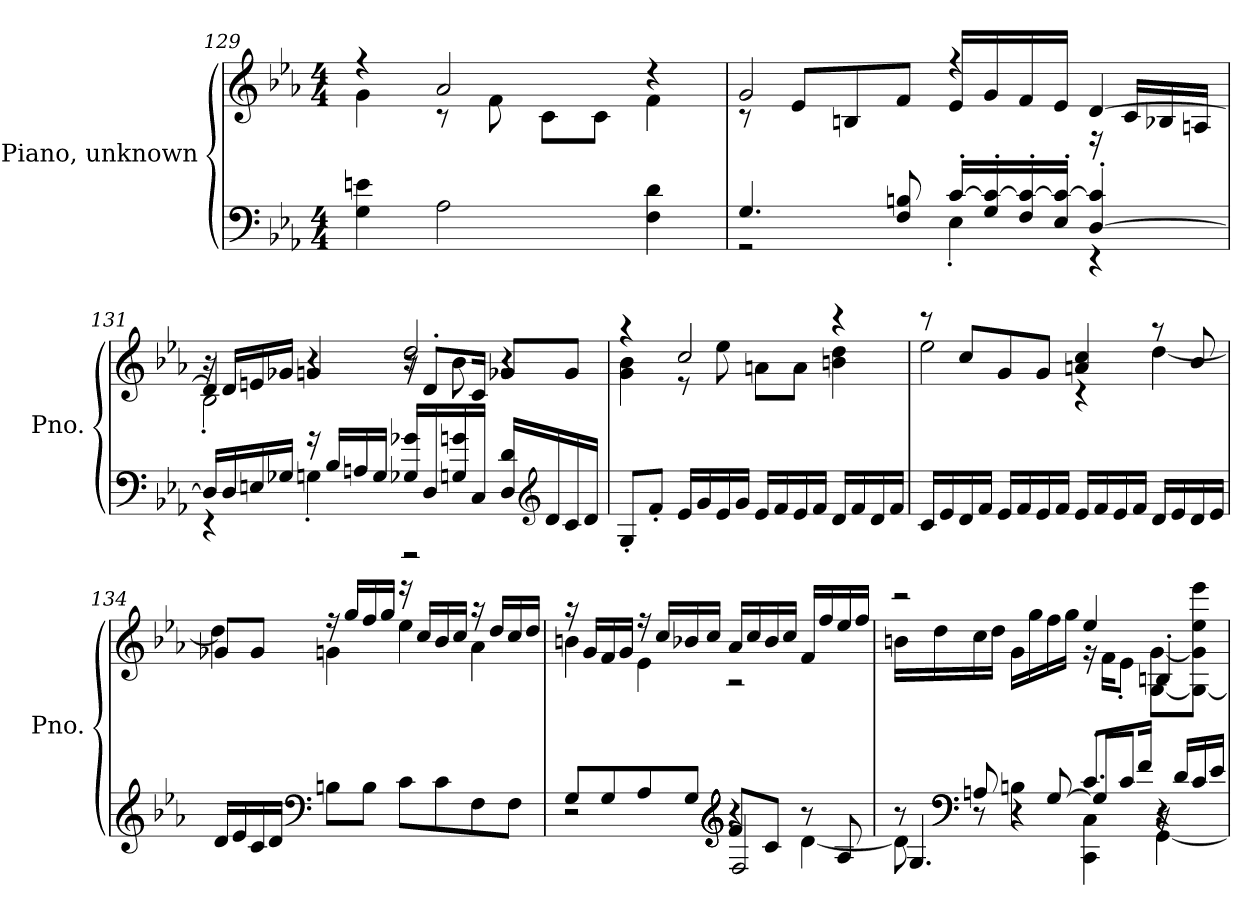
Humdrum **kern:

**kern	**kern
*part1	*part1
*staff2	*staff1
*I"Piano, unknown	*
*I'Pno.	*
*clefF4	*clefG2
*k[b-e-a-]	*k[b-e-a-]
*M4/4	*M4/4
=129	=129
*	*^
4G\ 4en\	4r	4g\
2A-\	2a-/	8r
.	.	8f\
.	.	8c\L
.	.	8c\J
4F\ 4d\	4r	4f\
!!LO:LB:g=z	!!
=130	=130	=130
*^	*	*
4.G/	2r	2g/	8r
.	.	.	8e-/L
.	.	.	8Bn/
8F/ 8Bn/	.	.	8f/J
[16c'/LL	4E-'\	4r	16e-/LL
16G/' 16c/_'	.	.	16g/
16F/' 16c/_'	.	.	16f/
16E-/' 16c/_'JJ	.	.	16e-/JJ
[4D/' 4c/]'	4r	[4d/	16r
.	.	.	16c/LL
.	.	.	16B-X/
.	.	.	16An/JJ
=131	=131	=131	=131
*	*	*	*^
16D/LL]	4r	4d/]	2B-'\	16r
16D/	.	.	.	16d/LL
16En/	.	.	.	16en/
16G-X/JJ	.	.	.	16g-X/JJ
16r	4Gn'\	4r	.	4gn/
16B-/LL	.	.	.	.
16An/	.	.	.	.
16G/JJ	.	.	.	.
16G-X/ 16g-X/LL	2r	2dd/	8r	16r
16D/	.	.	.	8d'/L
16Gn/ 16gn/	.	.	8b-\	.
16C/JJ	.	.	.	16c/Jk
16D/ 16d/LL	.	.	4r	8g-X/L
*clefG2	*	*	*	*
16d/	.	.	.	.
16c/	.	.	.	8g-/J
16d/JJ	.	.	.	.
*v	*v	*	*	*
*	*	*v	*v
!!LO:LB:g=z
=132	=132	=132
8G'/L	4r	4g\ 4b-\
8f'/J	.	.
16e-/LL	2cc/	8r
16g/	.	.
16e-/	.	8ee-\
16g/JJ	.	.
16e-/LL	.	8an\L
16f/	.	.
16e-/	.	8a\J
16f/JJ	.	.
16d/LL	4r	4bn\ 4dd\
16f/	.	.
16d/	.	.
16f/JJ	.	.
=133	=133	=133
16c/LL	8r	2ee-\
16e-/	.	.
16d/	8cc/L	.
16f/JJ	.	.
16e-/LL	8g/	.
16f/	.	.
16e-/	8g/J	.
16f/JJ	.	.
16e-/LL	4an/ 4cc/	4r
16f/	.	.
16e-/	.	.
16f/JJ	.	.
16d/LL	8r	[4dd\
16e-/	.	.
16d/	8b-/	.
16e-/JJ	.	.
!!LO:PB:g=z	!!
=134	=134	=134
16d/LL	8g-X/L	4dd\]
16e-/	.	.
16c/	8g-/J	.
16d/JJ	.	.
*clefF4	*	*
8Bn\L	16r	4gn\
.	16gg/LL	.
8B\J	16ff/	.
.	16gg/JJ	.
8c\L	16r	4ee-\
.	16cc/LL	.
8c\	16b-/	.
.	16cc/JJ	.
8F\	16r	4a-\
.	16dd/LL	.
8F\J	16cc/	.
.	16dd/JJ	.
=135	=135	=135
*^	*	*
*	*^	*	*
8G/L	2r	2r	16r	4bn\
.	.	.	16g/LL	.
8G/	.	.	16f/	.
.	.	.	16g/JJ	.
8A-/	.	.	16r	4e-\
.	.	.	16cc/LL	.
8G/J	.	.	16b-X/	.
.	.	.	16cc/JJ	.
*clefG2	*	*	*	*
8f/L	4r	2F/	16a-/LL	2r
.	.	.	16cc/	.
8c/J	.	.	16b-/	.
.	.	.	16cc/JJ	.
8r	[4d\	.	16f/LL	.
.	.	.	16ff/	.
8A-/	.	.	16ee-/	.
.	.	.	16ff/JJ	.
!!LO:LB:g=z	!!
=136	=136	=136	=136	=136
8r	8d\]	4.G/	2r	16bn\LL
.	.	.	.	16dd\
*clefF4	*	*	*	*
8An/	8r	.	.	16cc\
.	.	.	.	16dd\JJ
4r	4Bn\	.	.	16g\LL
.	.	.	.	16gg\
.	.	[8G/	.	16ff\
.	.	.	.	16gg\JJ
8.c'/L	4CC\ 4C\	8G/L]	4ee-/	16r
.	.	.	.	16f\KL
.	.	8c/J	.	8e-'\J
16f/Jk	.	.	.	.
16r	[4GG\	4r	4Bn'/	[8G\ [8g\L
16d/LL	.	.	.	.
16c/	.	.	.	8G\_ 8g\] 8ee-\ 8eee-\J
16e-/JJ	.	.	.	.
*v	*v	*v	*	*
*	*v	*v
=	=
*-	*-
